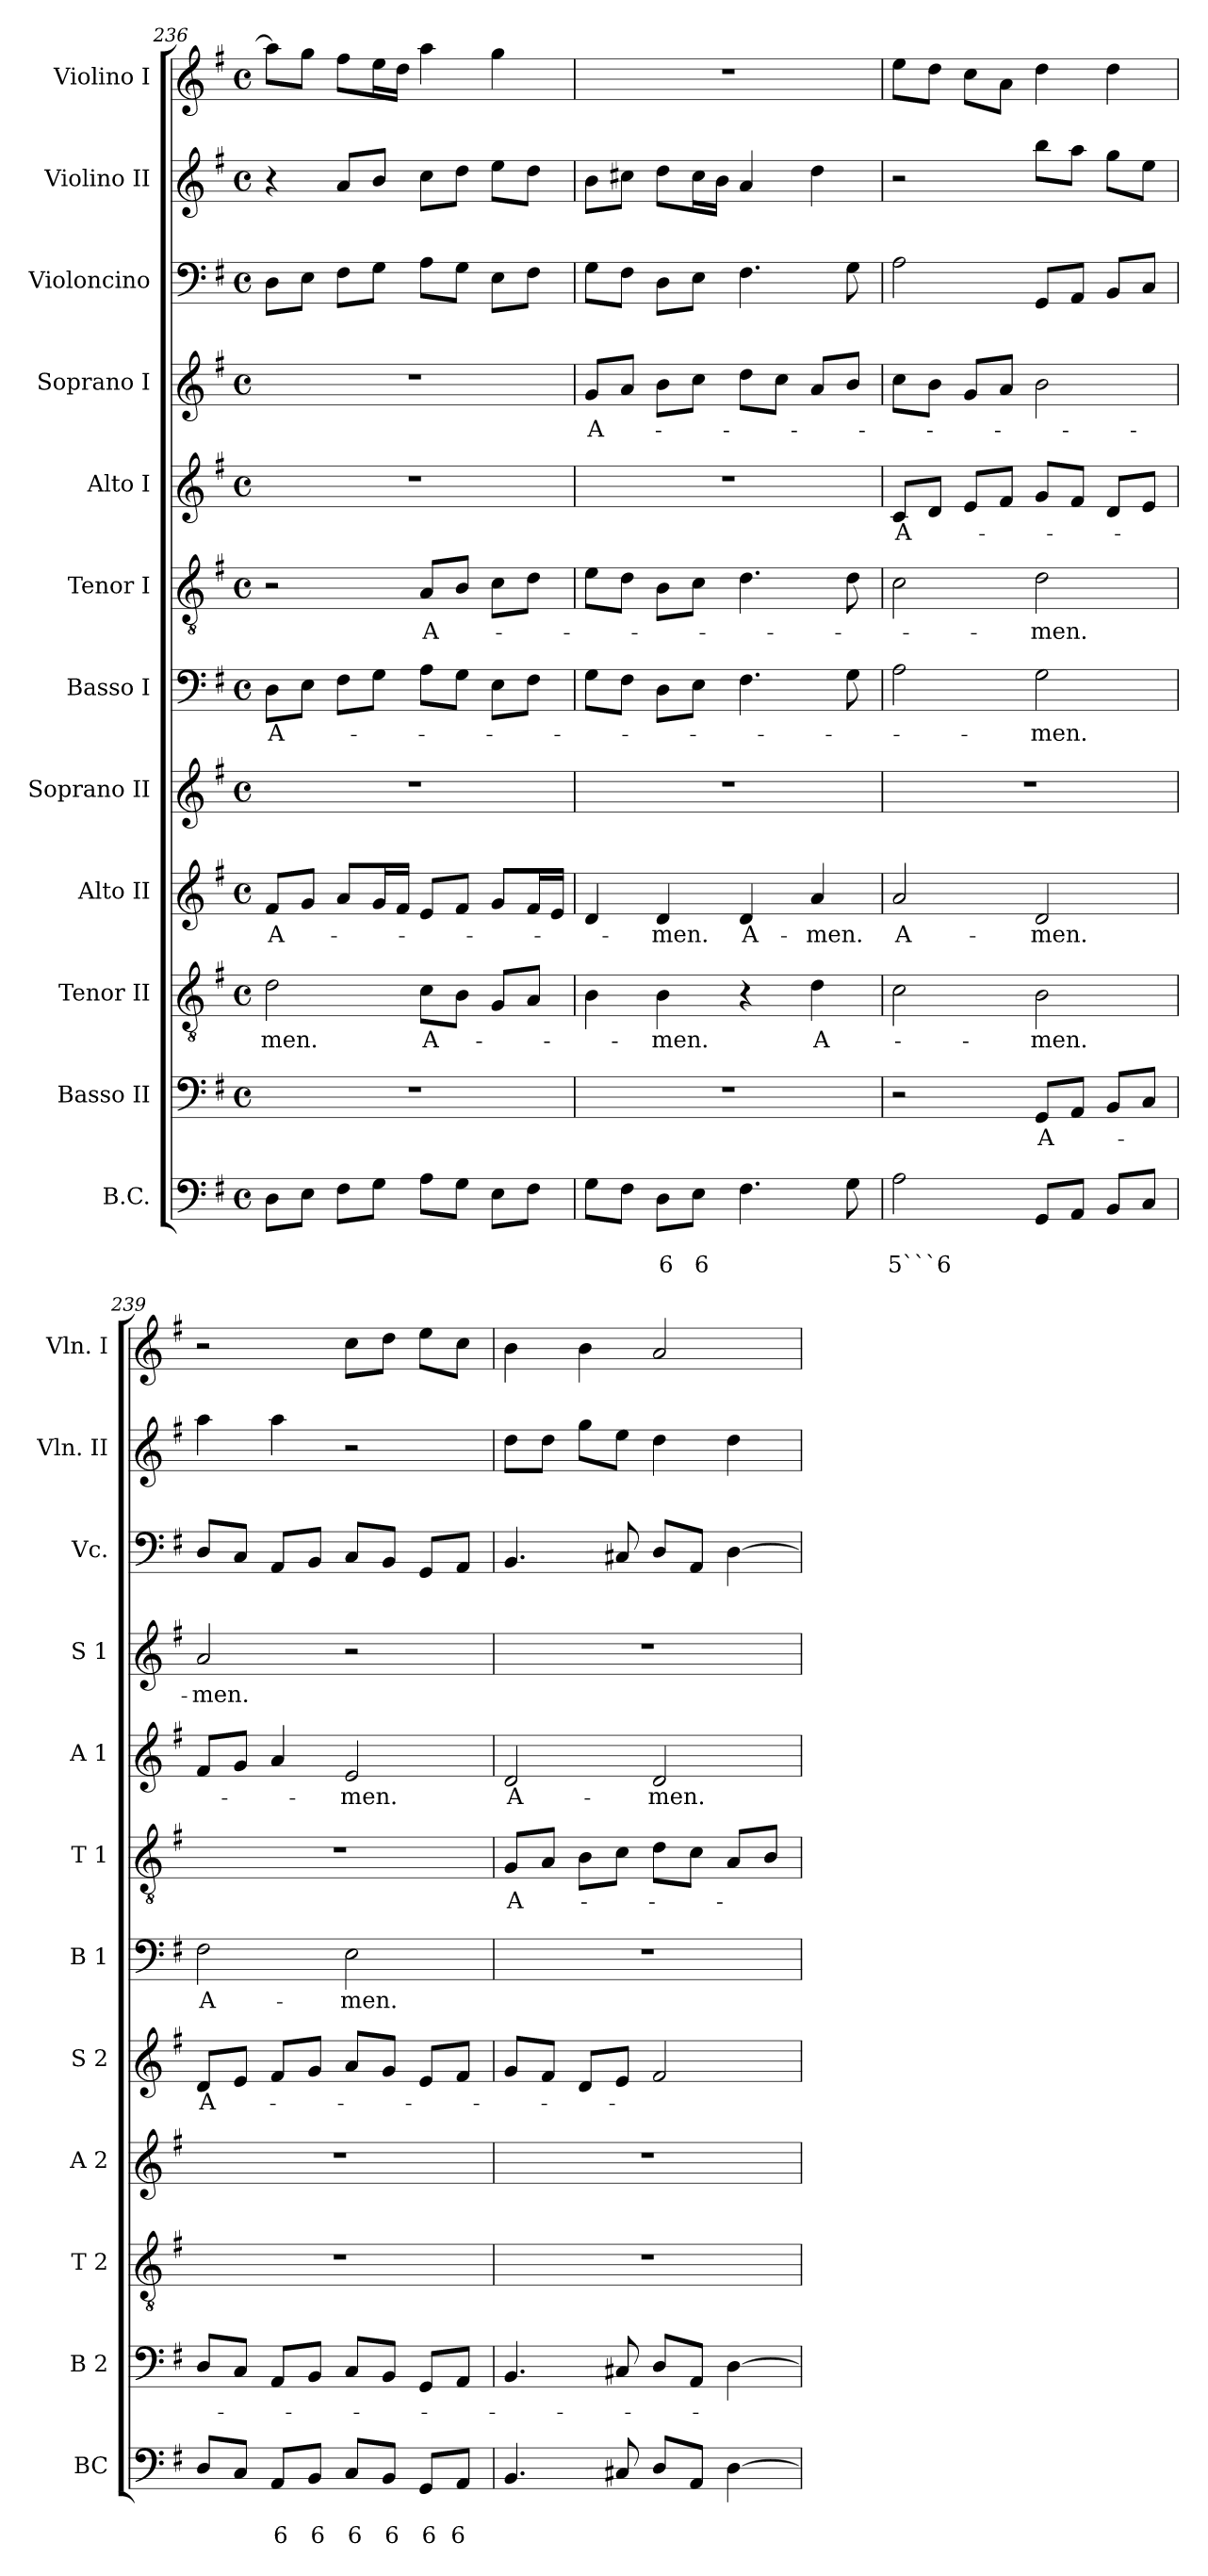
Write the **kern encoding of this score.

**kern	**text	**text	**kern	**text	**kern	**text	**kern	**text	**kern	**text	**kern	**text	**kern	**text	**kern	**text	**kern	**text	**kern	**kern	**kern
*part12	*part12	*part12	*part11	*part11	*part10	*part10	*part9	*part9	*part8	*part8	*part7	*part7	*part6	*part6	*part5	*part5	*part4	*part4	*part3	*part2	*part1
*staff12	*staff12	*staff12	*staff11	*staff11	*staff10	*staff10	*staff9	*staff9	*staff8	*staff8	*staff7	*staff7	*staff6	*staff6	*staff5	*staff5	*staff4	*staff4	*staff3	*staff2	*staff1
*I"B.C.	*	*	*I"Basso II	*	*I"Tenor II	*	*I"Alto II	*	*I"Soprano II	*	*I"Basso I	*	*I"Tenor I	*	*I"Alto I	*	*I"Soprano I	*	*I"Violoncino	*I"Violino II	*I"Violino I
*I'BC	*	*	*I'B 2	*	*I'T 2	*	*I'A 2	*	*I'S 2	*	*I'B 1	*	*I'T 1	*	*I'A 1	*	*I'S 1	*	*I'Vc.	*I'Vln. II	*I'Vln. I
*clefF4	*	*	*clefF4	*	*clefGv2	*	*clefG2	*	*clefG2	*	*clefF4	*	*clefGv2	*	*clefG2	*	*clefG2	*	*clefF4	*clefG2	*clefG2
*k[f#]	*	*	*k[f#]	*	*k[f#]	*	*k[f#]	*	*k[f#]	*	*k[f#]	*	*k[f#]	*	*k[f#]	*	*k[f#]	*	*k[f#]	*k[f#]	*k[f#]
*G:	*	*	*G:	*	*G:	*	*G:	*	*G:	*	*G:	*	*G:	*	*G:	*	*G:	*	*G:	*G:	*G:
*M4/4	*	*	*M4/4	*	*M4/4	*	*M4/4	*	*M4/4	*	*M4/4	*	*M4/4	*	*M4/4	*	*M4/4	*	*M4/4	*M4/4	*M4/4
*met(c)	*	*	*met(c)	*	*met(c)	*	*met(c)	*	*met(c)	*	*met(c)	*	*met(c)	*	*met(c)	*	*met(c)	*	*met(c)	*met(c)	*met(c)
=236	=236	=236	=236	=236	=236	=236	=236	=236	=236	=236	=236	=236	=236	=236	=236	=236	=236	=236	=236	=236	=236
!	!	!	!	!	!	!LO:LY:b	!	!LO:LY:b	!	!	!	!LO:LY:b	!	!	!	!	!	!	!	!	!
8D\L	.	.	1r	.	2d\	-men.	8f#/L	A-	1r	.	8D\L	A-	2r	.	1r	.	1r	.	8D\L	4r	8aa\L]
8E\J	.	.	.	.	.	.	8g/J	.	.	.	8E\J	.	.	.	.	.	.	.	8E\J	.	8gg\J
8F#\L	.	.	.	.	.	.	8a/L	.	.	.	8F#\L	.	.	.	.	.	.	.	8F#\L	8a/L	8ff#\L
8G\J	.	.	.	.	.	.	16g/L	.	.	.	8G\J	.	.	.	.	.	.	.	8G\J	8b/J	16ee\L
.	.	.	.	.	.	.	16f#/JJ	.	.	.	.	.	.	.	.	.	.	.	.	.	16dd\JJ
!	!	!	!	!	!	!LO:LY:b	!	!	!	!	!	!	!	!LO:LY:b	!	!	!	!	!	!	!
8A\L	.	.	.	.	8c\L	A-	8e/L	.	.	.	8A\L	.	8A/L	A-	.	.	.	.	8A\L	8cc\L	4aa\
8G\J	.	.	.	.	8B\J	.	8f#/J	.	.	.	8G\J	.	8B/J	.	.	.	.	.	8G\J	8dd\J	.
8E\L	.	.	.	.	8G/L	.	8g/L	.	.	.	8E\L	.	8c\L	.	.	.	.	.	8E\L	8ee\L	4gg\
8F#\J	.	.	.	.	8A/J	.	16f#/L	.	.	.	8F#\J	.	8d\J	.	.	.	.	.	8F#\J	8dd\J	.
.	.	.	.	.	.	.	16e/JJ	.	.	.	.	.	.	.	.	.	.	.	.	.	.
=237	=237	=237	=237	=237	=237	=237	=237	=237	=237	=237	=237	=237	=237	=237	=237	=237	=237	=237	=237	=237	=237
!	!	!	!	!	!	!	!	!	!	!	!	!	!	!	!	!	!	!LO:LY:b	!	!	!
8G\L	.	.	1r	.	4B\	.	4d/	.	1r	.	8G\L	.	8e\L	.	1r	.	8g/L	A-	8G\L	8b\L	1r
8F#\J	.	.	.	.	.	.	.	.	.	.	8F#\J	.	8d\J	.	.	.	8a/J	.	8F#\J	8cc#X\J	.
!	!	!LO:LY:b	!	!	!	!LO:LY:b	!	!LO:LY:b	!	!	!	!	!	!	!	!	!	!	!	!	!
8D\L	.	6	.	.	4B\	-men.	4d/	-men.	.	.	8D\L	.	8B\L	.	.	.	8b\L	.	8D\L	8dd\L	.
!	!	!LO:LY:b	!	!	!	!	!	!	!	!	!	!	!	!	!	!	!	!	!	!	!
8E\J	.	6	.	.	.	.	.	.	.	.	8E\J	.	8c\J	.	.	.	8cc\J	.	8E\J	16cc#\L	.
.	.	.	.	.	.	.	.	.	.	.	.	.	.	.	.	.	.	.	.	16b\JJ	.
!	!	!	!	!	!	!	!	!LO:LY:b	!	!	!	!	!	!	!	!	!	!	!	!	!
4.F#\	.	.	.	.	4r	.	4d/	A-	.	.	4.F#\	.	4.d\	.	.	.	8dd\L	.	4.F#\	4a/	.
.	.	.	.	.	.	.	.	.	.	.	.	.	.	.	.	.	8cc\J	.	.	.	.
!	!	!	!	!	!	!LO:LY:b	!	!LO:LY:b	!	!	!	!	!	!	!	!	!	!	!	!	!
.	.	.	.	.	4d\	A-	4a/	-men.	.	.	.	.	.	.	.	.	8a/L	.	.	4dd\	.
8G\	.	.	.	.	.	.	.	.	.	.	8G\	.	8d\	.	.	.	8b/J	.	8G\	.	.
!!LO:PB:g=z
=238	=238	=238	=238	=238	=238	=238	=238	=238	=238	=238	=238	=238	=238	=238	=238	=238	=238	=238	=238	=238	=238
!	!	!LO:LY:b	!	!	!	!	!	!LO:LY:b	!	!	!	!	!	!	!	!LO:LY:b	!	!	!	!	!
2A\	.	5```6	2r	.	2c\	.	2a/	A-	1r	.	2A\	.	2c\	.	8c/L	A-	8cc\L	.	2A\	2r	8ee\L
.	.	.	.	.	.	.	.	.	.	.	.	.	.	.	8d/J	.	8b\J	.	.	.	8dd\J
.	.	.	.	.	.	.	.	.	.	.	.	.	.	.	8e/L	.	8g/L	.	.	.	8cc\L
.	.	.	.	.	.	.	.	.	.	.	.	.	.	.	8f#/J	.	8a/J	.	.	.	8a\J
!	!	!	!	!LO:LY:b	!	!LO:LY:b	!	!LO:LY:b	!	!	!	!LO:LY:b	!	!LO:LY:b	!	!	!	!	!	!	!
8GG/L	.	.	8GG/L	A-	2B\	-men.	2d/	-men.	.	.	2G\	-men.	2d\	-men.	8g/L	.	2b\	.	8GG/L	8bb\L	4dd\
8AA/J	.	.	8AA/J	.	.	.	.	.	.	.	.	.	.	.	8f#/J	.	.	.	8AA/J	8aa\J	.
8BB/L	.	.	8BB/L	.	.	.	.	.	.	.	.	.	.	.	8d/L	.	.	.	8BB/L	8gg\L	4dd\
8C/J	.	.	8C/J	.	.	.	.	.	.	.	.	.	.	.	8e/J	.	.	.	8C/J	8ee\J	.
=239	=239	=239	=239	=239	=239	=239	=239	=239	=239	=239	=239	=239	=239	=239	=239	=239	=239	=239	=239	=239	=239
!	!	!	!	!	!	!	!	!	!	!LO:LY:b	!	!LO:LY:b	!	!	!	!	!	!LO:LY:b	!	!	!
8D/L	.	.	8D/L	.	1r	.	1r	.	8d/L	A-	2F#\	A-	1r	.	8f#/L	.	2a/	-men.	8D/L	4aa\	2r
8C/J	.	.	8C/J	.	.	.	.	.	8e/J	.	.	.	.	.	8g/J	.	.	.	8C/J	.	.
!	!	!LO:LY:b	!	!	!	!	!	!	!	!	!	!	!	!	!	!	!	!	!	!	!
8AA/L	.	6	8AA/L	.	.	.	.	.	8f#/L	.	.	.	.	.	4a/	.	.	.	8AA/L	4aa\	.
!	!	!LO:LY:b	!	!	!	!	!	!	!	!	!	!	!	!	!	!	!	!	!	!	!
8BB/J	.	6	8BB/J	.	.	.	.	.	8g/J	.	.	.	.	.	.	.	.	.	8BB/J	.	.
!	!	!LO:LY:b	!	!	!	!	!	!	!	!	!	!LO:LY:b	!	!	!	!LO:LY:b	!	!	!	!	!
8C/L	.	6	8C/L	.	.	.	.	.	8a/L	.	2E\	-men.	.	.	2e/	-men.	2r	.	8C/L	2r	8cc\L
!	!	!LO:LY:b	!	!	!	!	!	!	!	!	!	!	!	!	!	!	!	!	!	!	!
8BB/J	.	6	8BB/J	.	.	.	.	.	8g/J	.	.	.	.	.	.	.	.	.	8BB/J	.	8dd\J
!	!	!LO:LY:b	!	!	!	!	!	!	!	!	!	!	!	!	!	!	!	!	!	!	!
8GG/L	.	6	8GG/L	.	.	.	.	.	8e/L	.	.	.	.	.	.	.	.	.	8GG/L	.	8ee\L
!	!	!LO:LY:b	!	!	!	!	!	!	!	!	!	!	!	!	!	!	!	!	!	!	!
8AA/J	.	6	8AA/J	.	.	.	.	.	8f#/J	.	.	.	.	.	.	.	.	.	8AA/J	.	8cc\J
=240	=240	=240	=240	=240	=240	=240	=240	=240	=240	=240	=240	=240	=240	=240	=240	=240	=240	=240	=240	=240	=240
!	!	!	!	!	!	!	!	!	!	!	!	!	!	!LO:LY:b	!	!LO:LY:b	!	!	!	!	!
4.BB/	.	.	4.BB/	.	1r	.	1r	.	8g/L	.	1r	.	8G/L	A-	2d/	A-	1r	.	4.BB/	8dd\L	4b\
.	.	.	.	.	.	.	.	.	8f#/J	.	.	.	8A/J	.	.	.	.	.	.	8dd\J	.
.	.	.	.	.	.	.	.	.	8d/L	.	.	.	8B\L	.	.	.	.	.	.	8gg\L	4b\
8C#X/	.	.	8C#X/	.	.	.	.	.	8e/J	.	.	.	8c\J	.	.	.	.	.	8C#X/	8ee\J	.
!	!	!	!	!	!	!	!	!	!	!	!	!	!	!	!	!LO:LY:b	!	!	!	!	!
8D/L	.	.	8D/L	.	.	.	.	.	2f#/	.	.	.	8d\L	.	2d/	-men.	.	.	8D/L	4dd\	2a/
8AA/J	.	.	8AA/J	.	.	.	.	.	.	.	.	.	8c\J	.	.	.	.	.	8AA/J	.	.
[4D\	.	.	[4D\	.	.	.	.	.	.	.	.	.	8A/L	.	.	.	.	.	[4D\	4dd\	.
.	.	.	.	.	.	.	.	.	.	.	.	.	8B/J	.	.	.	.	.	.	.	.
=	=	=	=	=	=	=	=	=	=	=	=	=	=	=	=	=	=	=	=	=	=
*-	*-	*-	*-	*-	*-	*-	*-	*-	*-	*-	*-	*-	*-	*-	*-	*-	*-	*-	*-	*-	*-
